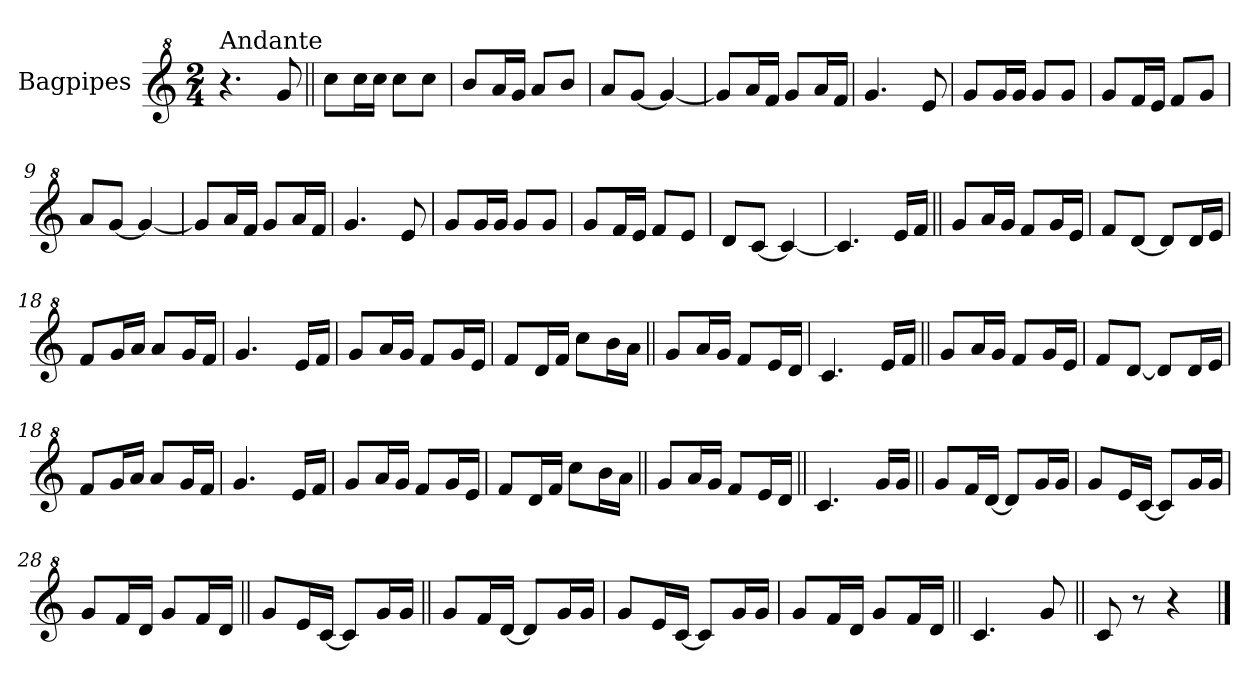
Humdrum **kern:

**kern
*part1
*staff1
*I"Bagpipes
*I'Bag
*clefG^2
*k[]
*C:
*M2/4
=1
!LO:TX:a:t=Andante
4.r
8gg/
=2||
8ccc\L
16ccc\L
16ccc\JJ
8ccc\L
8ccc\J
=3
8bb/L
16aa/L
16gg/JJ
8aa/L
8bb/J
=4
8aa/L
[8gg/J
4gg/_
=5
8gg/L]
16aa/L
16ff/JJ
8gg/L
16aa/L
16ff/JJ
=6
4.gg/
8ee/
=7
8gg/L
16gg/L
16gg/JJ
8gg/L
8gg/J
=8
8gg/L
16ff/L
16ee/JJ
8ff/L
8gg/J
=9
8aa/L
[8gg/J
4gg/_
!!LO:LB:g=z
=10
8gg/L]
16aa/L
16ff/JJ
8gg/L
16aa/L
16ff/JJ
=11
4.gg/
8ee/
=12
8gg/L
16gg/L
16gg/JJ
8gg/L
8gg/J
=13
8gg/L
16ff/L
16ee/JJ
8ff/L
8ee/J
=14
8dd/L
[8cc/J
4cc/_
=15
4.cc/]
16ee/LL
16ff/JJ
=16||
8gg/L
16aa/L
16gg/JJ
8ff/L
16gg/L
16ee/JJ
=17
8ff/L
[8dd/J
8dd/L]
16dd/L
16ee/JJ
!!LO:LB:g=z
=18
8ff/L
16gg/L
16aa/JJ
8aa/L
16gg/L
16ff/JJ
=19
4.gg/
16ee/LL
16ff/JJ
=20
8gg/L
16aa/L
16gg/JJ
8ff/L
16gg/L
16ee/JJ
=21
8ff/L
16dd/L
16ff/JJ
8ccc\L
16bb\L
16aa\JJ
=22||
8gg/L
16aa/L
16gg/JJ
8ff/L
16ee/L
16dd/JJ
=23
4.cc/
16ee/LL
16ff/JJ
=16||
8gg/L
16aa/L
16gg/JJ
8ff/L
16gg/L
16ee/JJ
=17
8ff/L
[8dd/J
8dd/L]
16dd/L
16ee/JJ
!!LO:LB:g=z
=18
8ff/L
16gg/L
16aa/JJ
8aa/L
16gg/L
16ff/JJ
=19
4.gg/
16ee/LL
16ff/JJ
=20
8gg/L
16aa/L
16gg/JJ
8ff/L
16gg/L
16ee/JJ
=21
8ff/L
16dd/L
16ff/JJ
8ccc\L
16bb\L
16aa\JJ
=24||
8gg/L
16aa/L
16gg/JJ
8ff/L
16ee/L
16dd/JJ
!!LO:LB:g=z
=25||
4.cc/
16gg/LL
16gg/JJ
=26||
8gg/L
16ff/L
[16dd/JJ
8dd/L]
16gg/L
16gg/JJ
=27
8gg/L
16ee/L
[16cc/JJ
8cc/L]
16gg/L
16gg/JJ
=28
8gg/L
16ff/L
16dd/JJ
8gg/L
16ff/L
16dd/JJ
=29||
8gg/L
16ee/L
[16cc/JJ
8cc/L]
16gg/L
16gg/JJ
=26||
8gg/L
16ff/L
[16dd/JJ
8dd/L]
16gg/L
16gg/JJ
=27
8gg/L
16ee/L
[16cc/JJ
8cc/L]
16gg/L
16gg/JJ
=28
8gg/L
16ff/L
16dd/JJ
8gg/L
16ff/L
16dd/JJ
=30||
4.cc/
8gg/
=31||
8cc/
8r
4r
==
*-
